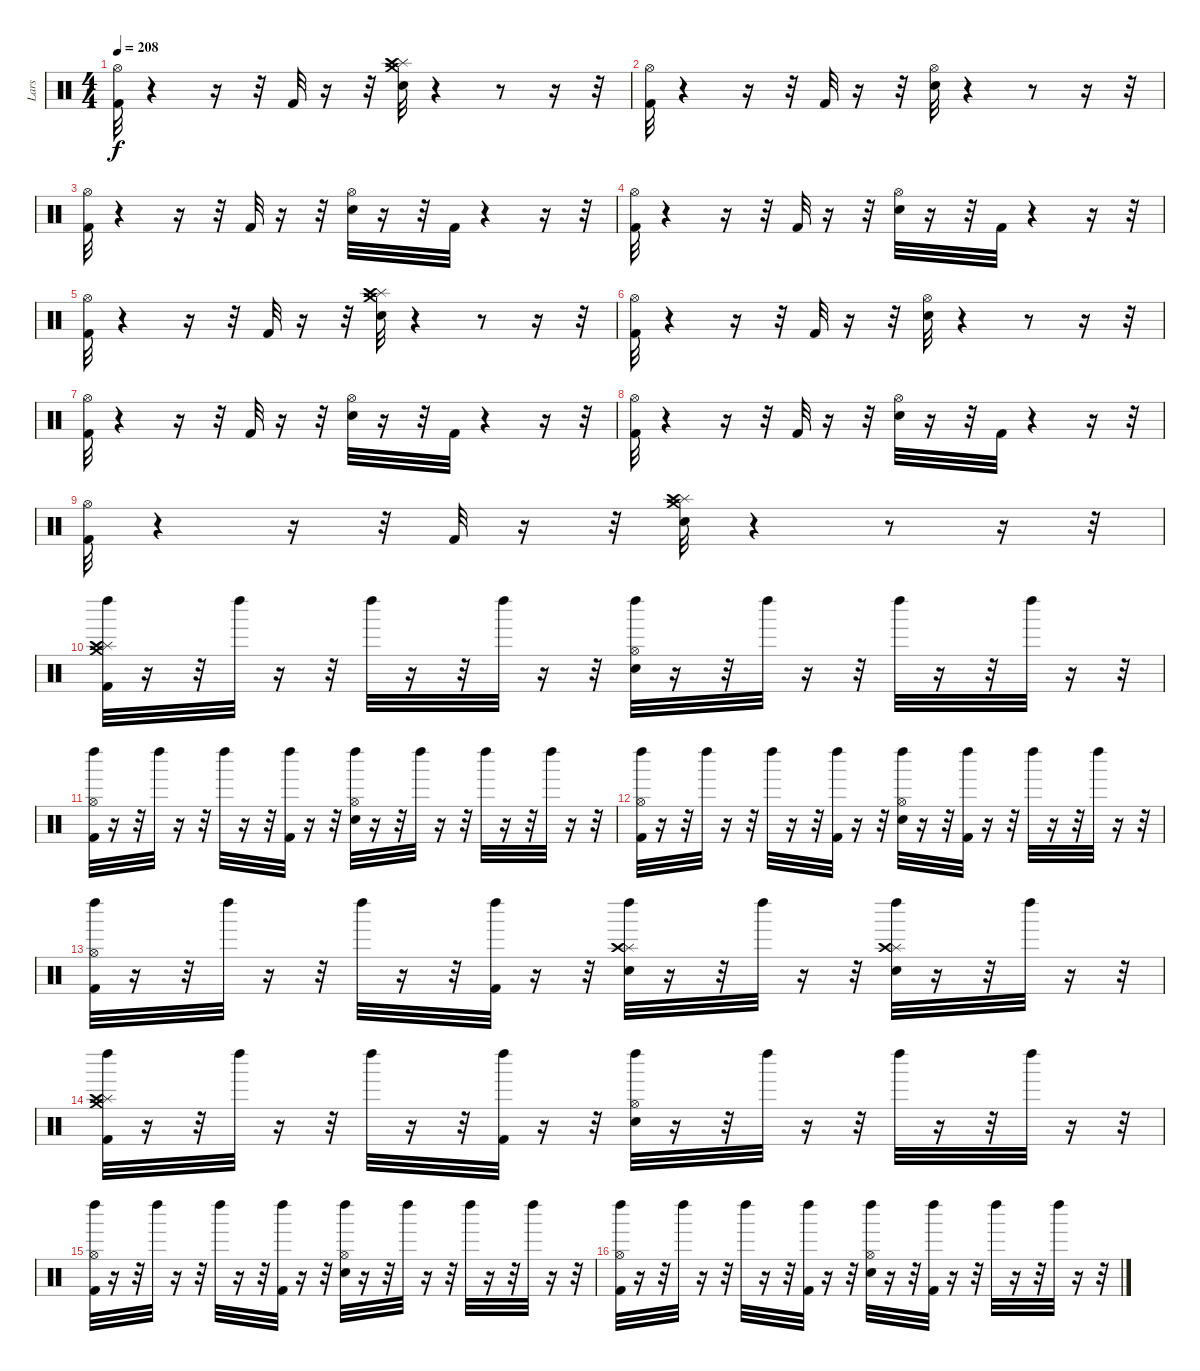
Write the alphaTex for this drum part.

\track ("Lars" "Lars") {instrument percussion}
\staff {score}
\articulation defaults
\ts (4 4)
\tempo 208
\clef neutral
\ks c
("Kick (hit) 2" "Hi-Hat (open)").32{dy f} r.4 r.16 r.32 "Kick (hit) 2".32 r.16 r.32 ("Splash (hit)" "Crash medium (hit)" "Crash high (hit)" "Snare (hit) 2").32 r.4 r.8 r.16 r.32 |
("Kick (hit) 2" "Hi-Hat (open)").32 r.4 r.16 r.32 "Kick (hit) 2".32 r.16 r.32 ("Snare (hit) 2" "Hi-Hat (open)").32 r.4 r.8 r.16 r.32 |
("Kick (hit) 2" "Hi-Hat (open)").32 r.4 r.16 r.32 "Kick (hit) 2".32 r.16 r.32 ("Snare (hit) 2" "Hi-Hat (open)").32 r.16 r.32 "Kick (hit) 2".32 r.4 r.16 r.32 |
("Kick (hit) 2" "Hi-Hat (open)").32 r.4 r.16 r.32 "Kick (hit) 2".32 r.16 r.32 ("Snare (hit) 2" "Hi-Hat (open)").32 r.16 r.32 "Kick (hit) 2".32 r.4 r.16 r.32 |
("Kick (hit) 2" "Hi-Hat (open)").32 r.4 r.16 r.32 "Kick (hit) 2".32 r.16 r.32 ("Splash (hit)" "Crash medium (hit)" "Crash high (hit)" "Snare (hit) 2").32 r.4 r.8 r.16 r.32 |
("Kick (hit) 2" "Hi-Hat (open)").32 r.4 r.16 r.32 "Kick (hit) 2".32 r.16 r.32 ("Snare (hit) 2" "Hi-Hat (open)").32 r.4 r.8 r.16 r.32 |
("Kick (hit) 2" "Hi-Hat (open)").32 r.4 r.16 r.32 "Kick (hit) 2".32 r.16 r.32 ("Snare (hit) 2" "Hi-Hat (open)").32 r.16 r.32 "Kick (hit) 2".32 r.4 r.16 r.32 |
("Kick (hit) 2" "Hi-Hat (open)").32 r.4 r.16 r.32 "Kick (hit) 2".32 r.16 r.32 ("Snare (hit) 2" "Hi-Hat (open)").32 r.16 r.32 "Kick (hit) 2".32 r.4 r.16 r.32 |
("Kick (hit) 2" "Hi-Hat (open)").32 r.4 r.16 r.32 "Kick (hit) 2".32 r.16 r.32 ("Splash (hit)" "Crash medium (hit)" "Crash high (hit)" "Snare (hit) 2").32 r.4 r.8 r.16 r.32 |
("Left Maraca (hit)" "Crash medium (hit)" "Splash (hit)" "Crash high (hit)" "Kick (hit) 2").32 r.16 r.32 "Left Maraca (hit)".32 r.16 r.32 "Left Maraca (hit)".32 r.16 r.32 "Left Maraca (hit)".32 r.16 r.32 ("Left Maraca (hit)" "Hi-Hat (open)" "Snare (hit) 2").32 r.16 r.32 "Left Maraca (hit)".32 r.16 r.32 "Left Maraca (hit)".32 r.16 r.32 "Left Maraca (hit)".32 r.16 r.32 |
("Left Maraca (hit)" "Hi-Hat (open)" "Kick (hit) 2").32 r.16 r.32 "Left Maraca (hit)".32 r.16 r.32 "Left Maraca (hit)".32 r.16 r.32 ("Left Maraca (hit)" "Kick (hit) 2").32 r.16 r.32 ("Left Maraca (hit)" "Hi-Hat (open)" "Snare (hit) 2").32 r.16 r.32 "Left Maraca (hit)".32 r.16 r.32 "Left Maraca (hit)".32 r.16 r.32 "Left Maraca (hit)".32 r.16 r.32 |
("Left Maraca (hit)" "Hi-Hat (open)" "Kick (hit) 2").32 r.16 r.32 "Left Maraca (hit)".32 r.16 r.32 "Left Maraca (hit)".32 r.16 r.32 ("Left Maraca (hit)" "Kick (hit) 2").32 r.16 r.32 ("Left Maraca (hit)" "Hi-Hat (open)" "Snare (hit) 2").32 r.16 r.32 ("Kick (hit) 2" "Left Maraca (hit)").32 r.16 r.32 "Left Maraca (hit)".32 r.16 r.32 "Left Maraca (hit)".32 r.16 r.32 |
("Left Maraca (hit)" "Hi-Hat (open)" "Kick (hit) 2").32 r.16 r.32 "Left Maraca (hit)".32 r.16 r.32 "Left Maraca (hit)".32 r.16 r.32 ("Left Maraca (hit)" "Kick (hit) 2").32 r.16 r.32 ("Splash (hit)" "Crash high (hit)" "Left Maraca (hit)" "Snare (hit) 2").32 r.16 r.32 "Left Maraca (hit)".32 r.16 r.32 ("Splash (hit)" "Crash high (hit)" "Snare (hit) 2" "Left Maraca (hit)").32 r.16 r.32 "Left Maraca (hit)".32 r.16 r.32 |
("Left Maraca (hit)" "Crash medium (hit)" "Splash (hit)" "Crash high (hit)" "Kick (hit) 2").32 r.16 r.32 "Left Maraca (hit)".32 r.16 r.32 "Left Maraca (hit)".32 r.16 r.32 ("Kick (hit) 2" "Left Maraca (hit)").32 r.16 r.32 ("Left Maraca (hit)" "Hi-Hat (open)" "Snare (hit) 2").32 r.16 r.32 "Left Maraca (hit)".32 r.16 r.32 "Left Maraca (hit)".32 r.16 r.32 "Left Maraca (hit)".32 r.16 r.32 |
("Left Maraca (hit)" "Hi-Hat (open)" "Kick (hit) 2").32 r.16 r.32 "Left Maraca (hit)".32 r.16 r.32 "Left Maraca (hit)".32 r.16 r.32 ("Left Maraca (hit)" "Kick (hit) 2").32 r.16 r.32 ("Left Maraca (hit)" "Hi-Hat (open)" "Snare (hit) 2").32 r.16 r.32 "Left Maraca (hit)".32 r.16 r.32 "Left Maraca (hit)".32 r.16 r.32 "Left Maraca (hit)".32 r.16 r.32 |
("Left Maraca (hit)" "Hi-Hat (open)" "Kick (hit) 2").32 r.16 r.32 "Left Maraca (hit)".32 r.16 r.32 "Left Maraca (hit)".32 r.16 r.32 ("Left Maraca (hit)" "Kick (hit) 2").32 r.16 r.32 ("Left Maraca (hit)" "Hi-Hat (open)" "Snare (hit) 2").32 r.16 r.32 ("Kick (hit) 2" "Left Maraca (hit)").32 r.16 r.32 "Left Maraca (hit)".32 r.16 r.32 "Left Maraca (hit)".32 r.16 r.32
